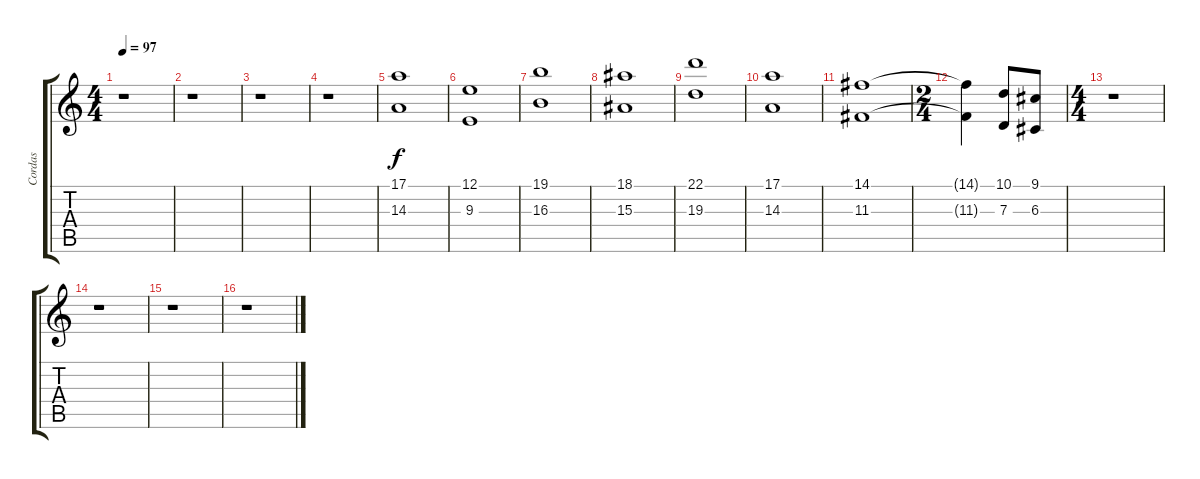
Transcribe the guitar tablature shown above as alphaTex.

\track ("Cordas" "Cordas") {instrument stringensemble1}
\staff {score tabs}
\tuning (E4 B3 G3 D3 A2 E2) {hide}
\ts (4 4)
\tempo 97
\clef g2
\ks c
r.1{dy f} |
r.1 |
r.1 |
r.1 |
(17.1 14.3).1 |
(12.1 9.3).1 |
(19.1 16.3).1 |
(18.1 15.3).1 |
(22.1 19.3).1 |
(17.1 14.3).1 |
(14.1 11.3).1 |
\ts (2 4)
(14.1{t} 11.3{t}).4 (10.1 7.3).8 (9.1 6.3).8 |
\ts (4 4)
r.1 |
r.1 |
r.1 |
r.1
